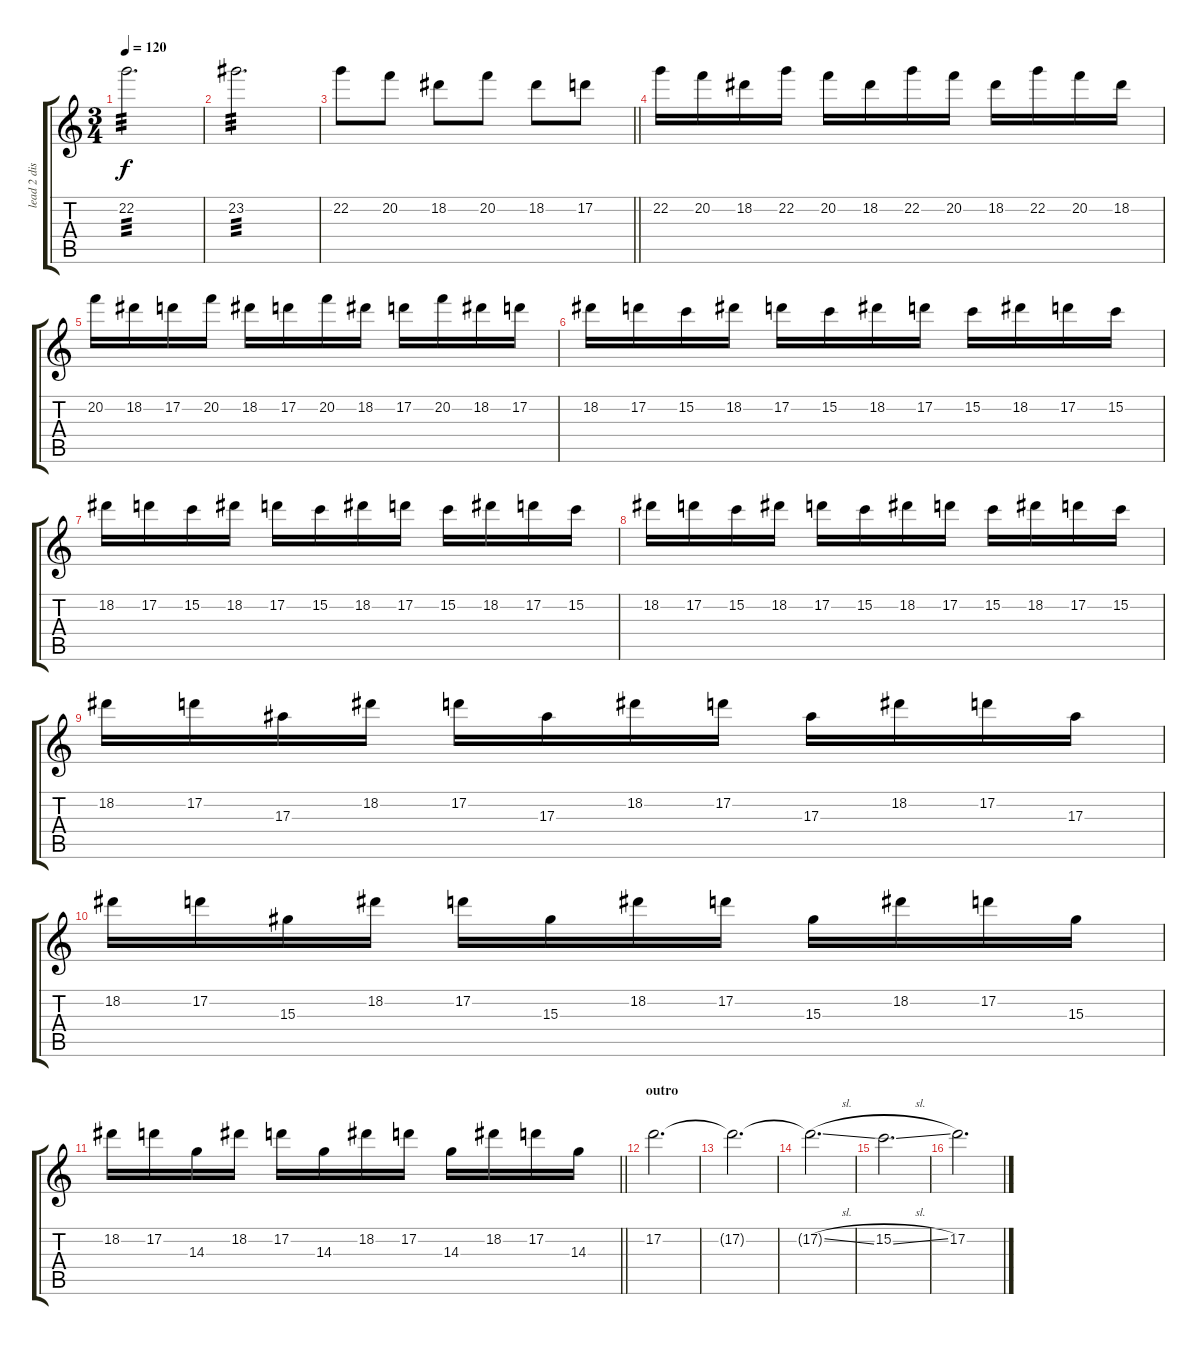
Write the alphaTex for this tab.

\track ("lead 2 distortion" "lead 2 dis") {instrument distortionguitar}
\staff {score tabs}
\tuning (D4 A3 F3 C3 G2 C2) {hide}
\ts (3 4)
\tempo 120
\clef g2
\ks c
22.2.2{d tp 3 dy f} |
23.2.2{d tp 3} |
\barLineRight lightlight
22.2.8 20.2.8 18.2.8 20.2.8 18.2.8 17.2.8 |
22.2.16 20.2.16 18.2.16 22.2.16 20.2.16 18.2.16 22.2.16 20.2.16 18.2.16 22.2.16 20.2.16 18.2.16 |
20.2.16 18.2.16 17.2.16 20.2.16 18.2.16 17.2.16 20.2.16 18.2.16 17.2.16 20.2.16 18.2.16 17.2.16 |
18.2.16 17.2.16 15.2.16 18.2.16 17.2.16 15.2.16 18.2.16 17.2.16 15.2.16 18.2.16 17.2.16 15.2.16 |
18.2.16 17.2.16 15.2.16 18.2.16 17.2.16 15.2.16 18.2.16 17.2.16 15.2.16 18.2.16 17.2.16 15.2.16 |
18.2.16 17.2.16 15.2.16 18.2.16 17.2.16 15.2.16 18.2.16 17.2.16 15.2.16 18.2.16 17.2.16 15.2.16 |
18.2.16 17.2.16 17.3.16 18.2.16 17.2.16 17.3.16 18.2.16 17.2.16 17.3.16 18.2.16 17.2.16 17.3.16 |
18.2.16 17.2.16 15.3.16 18.2.16 17.2.16 15.3.16 18.2.16 17.2.16 15.3.16 18.2.16 17.2.16 15.3.16 |
\barLineRight lightlight
18.2.16 17.2.16 14.3.16 18.2.16 17.2.16 14.3.16 18.2.16 17.2.16 14.3.16 18.2.16 17.2.16 14.3.16 |
\section ("" "outro")
17.2.2{d} |
17.2{t}.2{d} |
17.2{sl t}.2{d} |
15.2{sl}.2{d} |
17.2.2{d}
